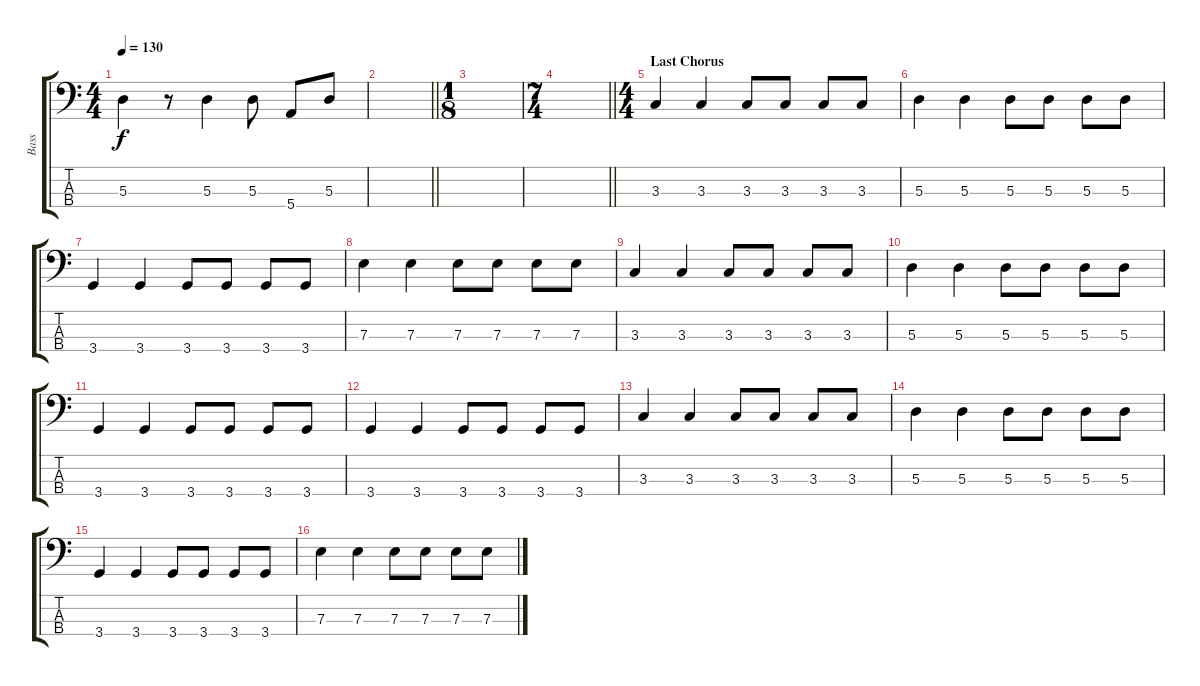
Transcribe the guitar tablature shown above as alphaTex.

\track ("Bass" "Bass") {instrument electricbasspick}
\staff {score tabs}
\tuning (G2 D2 A1 E1) {hide}
\ts (4 4)
\tempo 130
\clef f4
\ks c
5.3.4{dy f} r.8 5.3.4 5.3.8 5.4.8 5.3.8 |
\barLineRight lightlight
|
\ts (1 8)
|
\ts (7 4)
\barLineRight lightlight
|
\ts (4 4)
\section ("" "Last Chorus")
3.3.4 3.3.4 3.3.8 3.3.8 3.3.8 3.3.8 |
5.3.4 5.3.4 5.3.8 5.3.8 5.3.8 5.3.8 |
3.4.4 3.4.4 3.4.8 3.4.8 3.4.8 3.4.8 |
7.3.4 7.3.4 7.3.8 7.3.8 7.3.8 7.3.8 |
3.3.4 3.3.4 3.3.8 3.3.8 3.3.8 3.3.8 |
5.3.4 5.3.4 5.3.8 5.3.8 5.3.8 5.3.8 |
3.4.4 3.4.4 3.4.8 3.4.8 3.4.8 3.4.8 |
3.4.4 3.4.4 3.4.8 3.4.8 3.4.8 3.4.8 |
3.3.4 3.3.4 3.3.8 3.3.8 3.3.8 3.3.8 |
5.3.4 5.3.4 5.3.8 5.3.8 5.3.8 5.3.8 |
3.4.4 3.4.4 3.4.8 3.4.8 3.4.8 3.4.8 |
7.3.4 7.3.4 7.3.8 7.3.8 7.3.8 7.3.8
